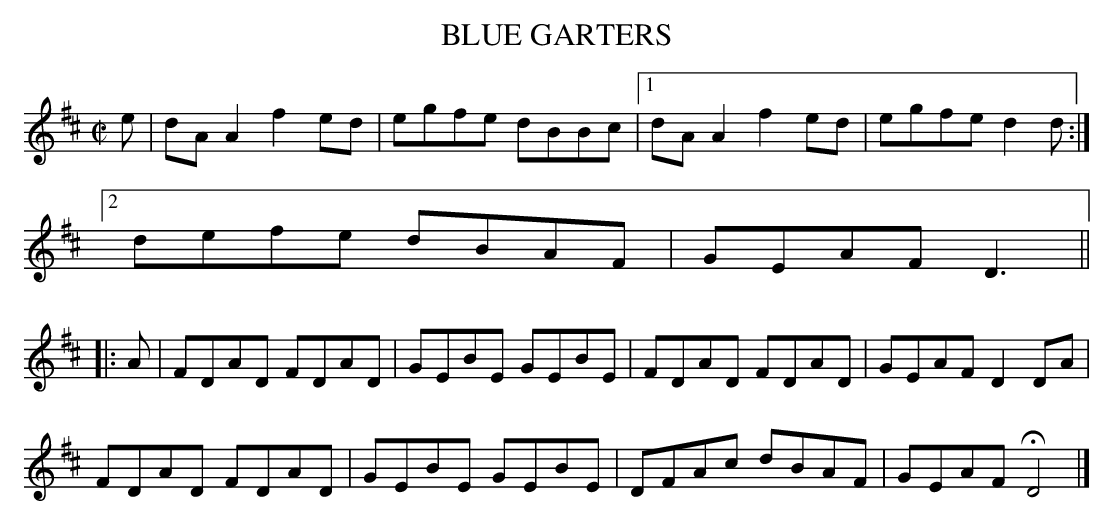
X:1
T:BLUE GARTERS
L:1/8
M:C|
K:D % source key = F
e|dAA2 f2ed|egfe dBBc|1 dAA2 f2ed|egfe d2d:|
[2 defe dBAF|GEAF D3||
|:A|FDAD FDAD|GEBE GEBE|FDAD FDAD|GEAF D2DA|
FDAD FDAD|GEBE GEBE|DFAc dBAF|GEAF HD4|]
